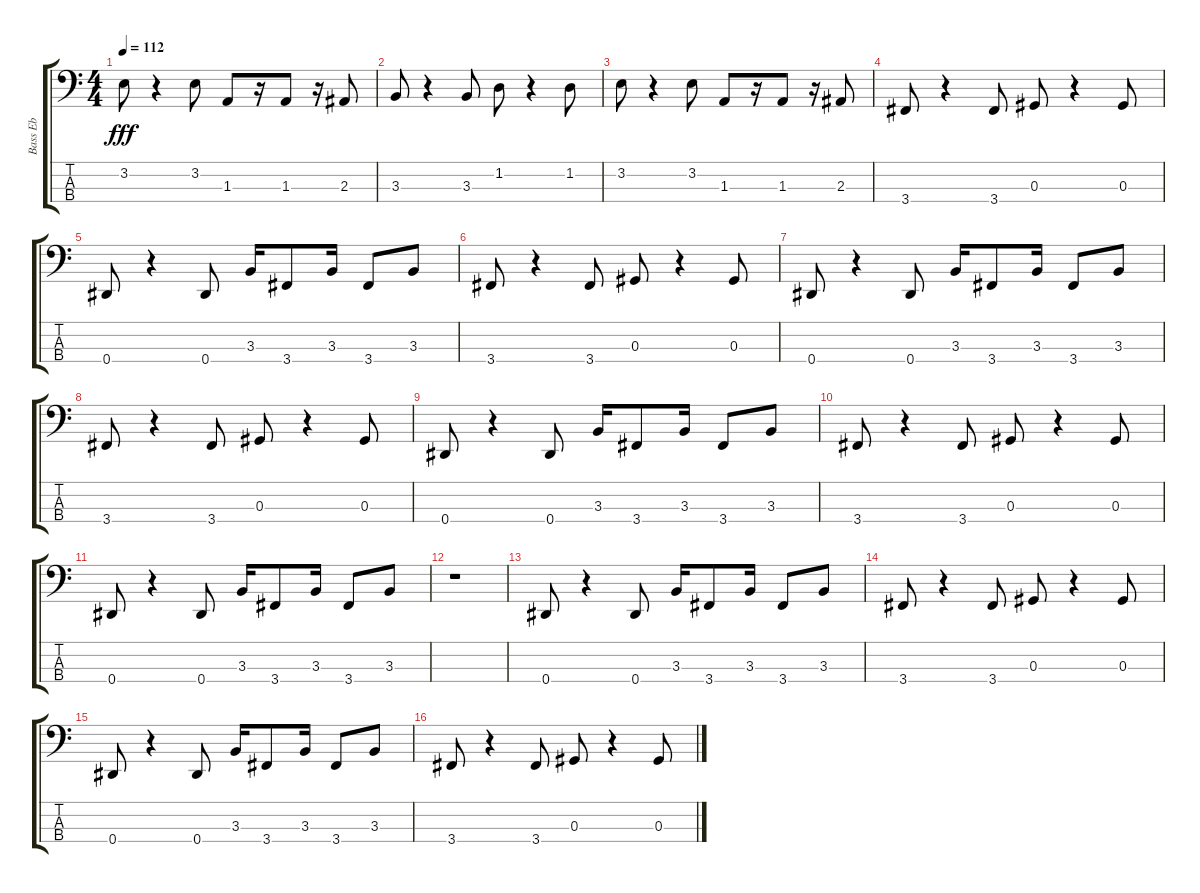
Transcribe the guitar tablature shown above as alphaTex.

\track ("Bass Eb" "Bass Eb") {instrument electricbassfinger}
\staff {score tabs}
\tuning (Gb2 Db2 Ab1 Eb1) {hide}
\ts (4 4)
\tempo 112
\clef f4
\ks c
3.2.8{dy fff} r.4 3.2.8 1.3.8 r.16 1.3.8 r.16 2.3.8 |
3.3.8 r.4 3.3.8 1.2.8 r.4 1.2.8 |
3.2.8 r.4 3.2.8 1.3.8 r.16 1.3.8 r.16 2.3.8 |
3.4.8 r.4 3.4.8 0.3.8 r.4 0.3.8 |
0.4.8 r.4 0.4.8 3.3.16 3.4.8 3.3.16 3.4.8 3.3.8 |
3.4.8 r.4 3.4.8 0.3.8 r.4 0.3.8 |
0.4.8 r.4 0.4.8 3.3.16 3.4.8 3.3.16 3.4.8 3.3.8 |
3.4.8 r.4 3.4.8 0.3.8 r.4 0.3.8 |
0.4.8 r.4 0.4.8 3.3.16 3.4.8 3.3.16 3.4.8 3.3.8 |
3.4.8 r.4 3.4.8 0.3.8 r.4 0.3.8 |
0.4.8 r.4 0.4.8 3.3.16 3.4.8 3.3.16 3.4.8 3.3.8 |
r.1 |
0.4.8 r.4 0.4.8 3.3.16 3.4.8 3.3.16 3.4.8 3.3.8 |
3.4.8 r.4 3.4.8 0.3.8 r.4 0.3.8 |
0.4.8 r.4 0.4.8 3.3.16 3.4.8 3.3.16 3.4.8 3.3.8 |
3.4.8 r.4 3.4.8 0.3.8 r.4 0.3.8
